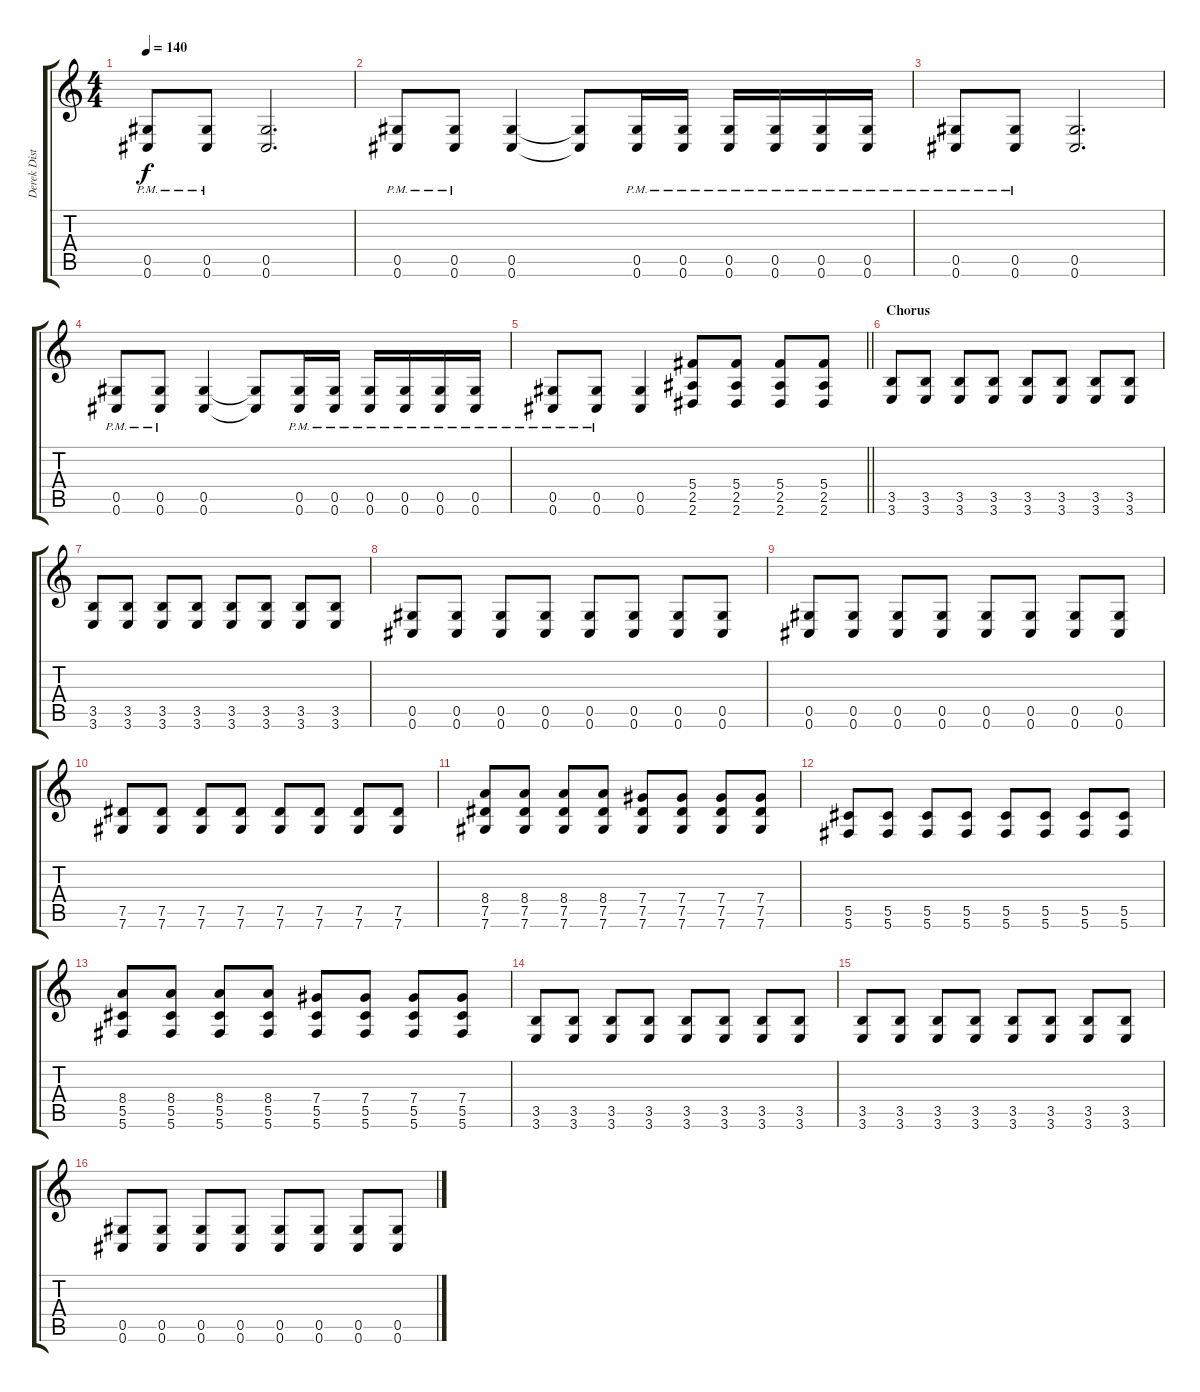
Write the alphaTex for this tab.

\track ("Derek Distortion" "Derek Dist") {instrument distortionguitar}
\staff {score tabs}
\tuning (Eb4 Bb3 Gb3 Db3 Ab2 Db2) {hide}
\ts (4 4)
\tempo 140
\clef g2
\ks c
(0.5{pm} 0.6{pm}).8{dy f} (0.5{pm} 0.6{pm}).8 (0.5 0.6).2{d} |
(0.5{pm} 0.6{pm}).8 (0.5{pm} 0.6{pm}).8 (0.5 0.6).4 (0.5{t} 0.6{t}).8 (0.5{pm} 0.6{pm}).16 (0.5{pm} 0.6{pm}).16 (0.5{pm} 0.6{pm}).16 (0.5{pm} 0.6{pm}).16 (0.5{pm} 0.6{pm}).16 (0.5{pm} 0.6{pm}).16 |
(0.5{pm} 0.6{pm}).8 (0.5{pm} 0.6{pm}).8 (0.5 0.6).2{d} |
(0.5{pm} 0.6{pm}).8 (0.5{pm} 0.6{pm}).8 (0.5 0.6).4 (0.5{t} 0.6{t}).8 (0.5{pm} 0.6{pm}).16 (0.5{pm} 0.6{pm}).16 (0.5{pm} 0.6{pm}).16 (0.5{pm} 0.6{pm}).16 (0.5{pm} 0.6{pm}).16 (0.5{pm} 0.6{pm}).16 |
\barLineRight lightlight
(0.5{pm} 0.6{pm}).8 (0.5{pm} 0.6{pm}).8 (0.5 0.6).4 (5.4 2.5 2.6).8 (5.4 2.5 2.6).8 (5.4 2.5 2.6).8 (5.4 2.5 2.6).8 |
\section ("" "Chorus")
(3.5 3.6).8 (3.5 3.6).8 (3.5 3.6).8 (3.5 3.6).8 (3.5 3.6).8 (3.5 3.6).8 (3.5 3.6).8 (3.5 3.6).8 |
(3.5 3.6).8 (3.5 3.6).8 (3.5 3.6).8 (3.5 3.6).8 (3.5 3.6).8 (3.5 3.6).8 (3.5 3.6).8 (3.5 3.6).8 |
(0.5 0.6).8 (0.5 0.6).8 (0.5 0.6).8 (0.5 0.6).8 (0.5 0.6).8 (0.5 0.6).8 (0.5 0.6).8 (0.5 0.6).8 |
(0.5 0.6).8 (0.5 0.6).8 (0.5 0.6).8 (0.5 0.6).8 (0.5 0.6).8 (0.5 0.6).8 (0.5 0.6).8 (0.5 0.6).8 |
(7.5 7.6).8 (7.5 7.6).8 (7.5 7.6).8 (7.5 7.6).8 (7.5 7.6).8 (7.5 7.6).8 (7.5 7.6).8 (7.5 7.6).8 |
(8.4 7.5 7.6).8 (8.4 7.5 7.6).8 (8.4 7.5 7.6).8 (8.4 7.5 7.6).8 (7.4 7.5 7.6).8 (7.4 7.5 7.6).8 (7.4 7.5 7.6).8 (7.4 7.5 7.6).8 |
(5.5 5.6).8 (5.5 5.6).8 (5.5 5.6).8 (5.5 5.6).8 (5.5 5.6).8 (5.5 5.6).8 (5.5 5.6).8 (5.5 5.6).8 |
(8.4 5.5 5.6).8 (8.4 5.5 5.6).8 (8.4 5.5 5.6).8 (8.4 5.5 5.6).8 (7.4 5.5 5.6).8 (7.4 5.5 5.6).8 (7.4 5.5 5.6).8 (7.4 5.5 5.6).8 |
(3.5 3.6).8 (3.5 3.6).8 (3.5 3.6).8 (3.5 3.6).8 (3.5 3.6).8 (3.5 3.6).8 (3.5 3.6).8 (3.5 3.6).8 |
(3.5 3.6).8 (3.5 3.6).8 (3.5 3.6).8 (3.5 3.6).8 (3.5 3.6).8 (3.5 3.6).8 (3.5 3.6).8 (3.5 3.6).8 |
(0.5 0.6).8 (0.5 0.6).8 (0.5 0.6).8 (0.5 0.6).8 (0.5 0.6).8 (0.5 0.6).8 (0.5 0.6).8 (0.5 0.6).8
